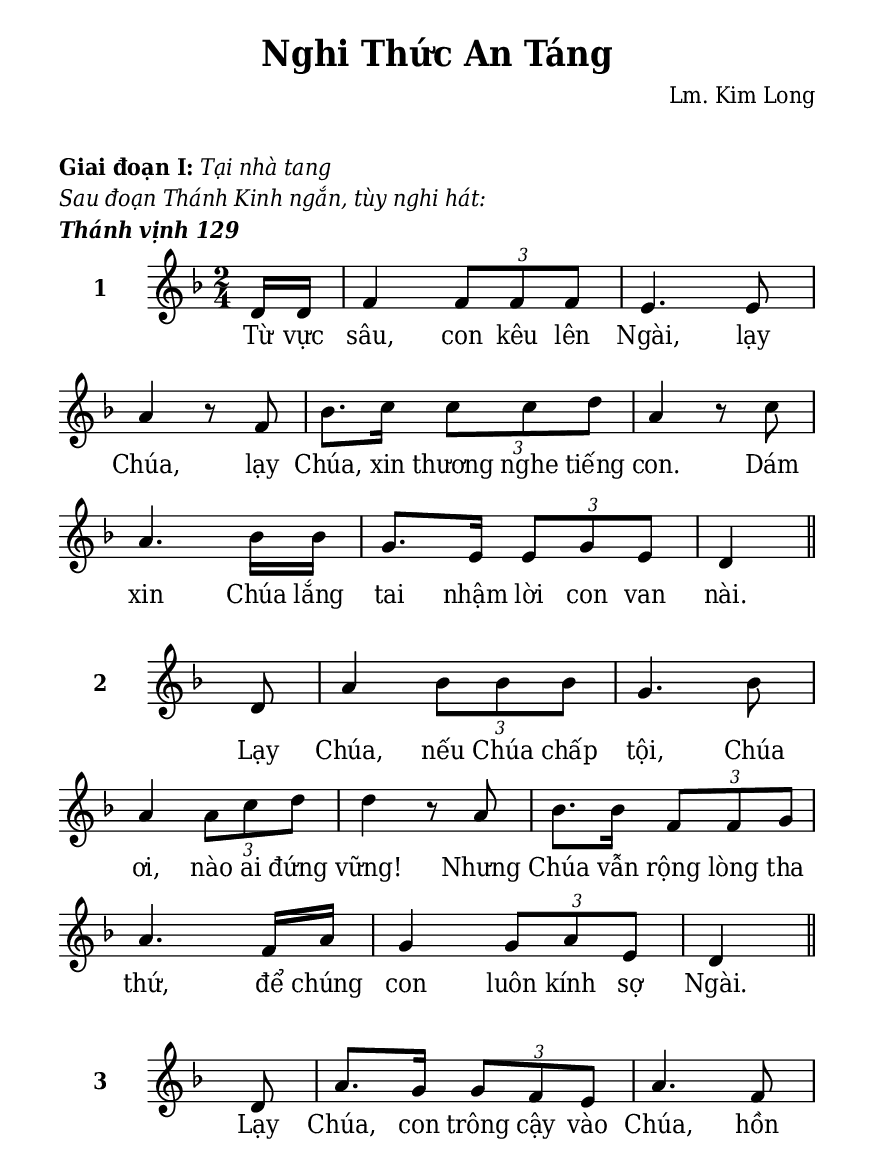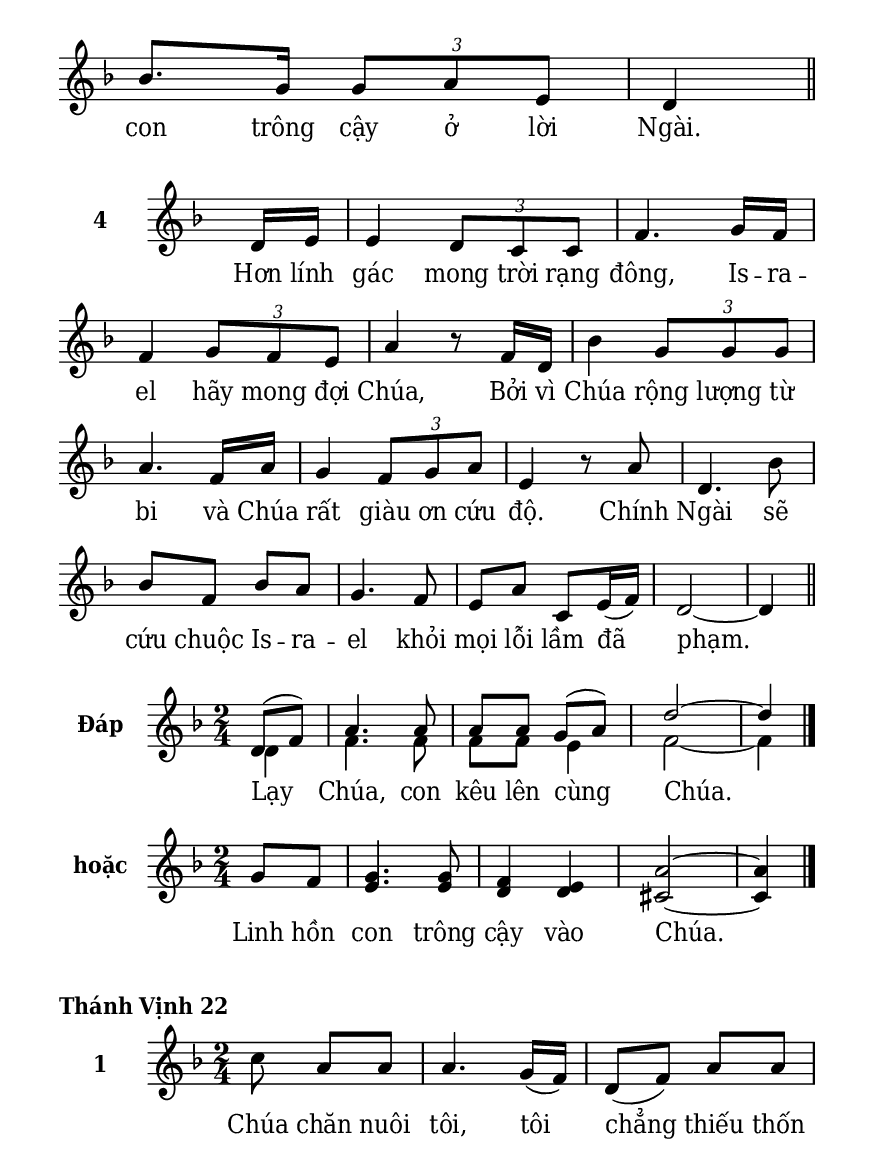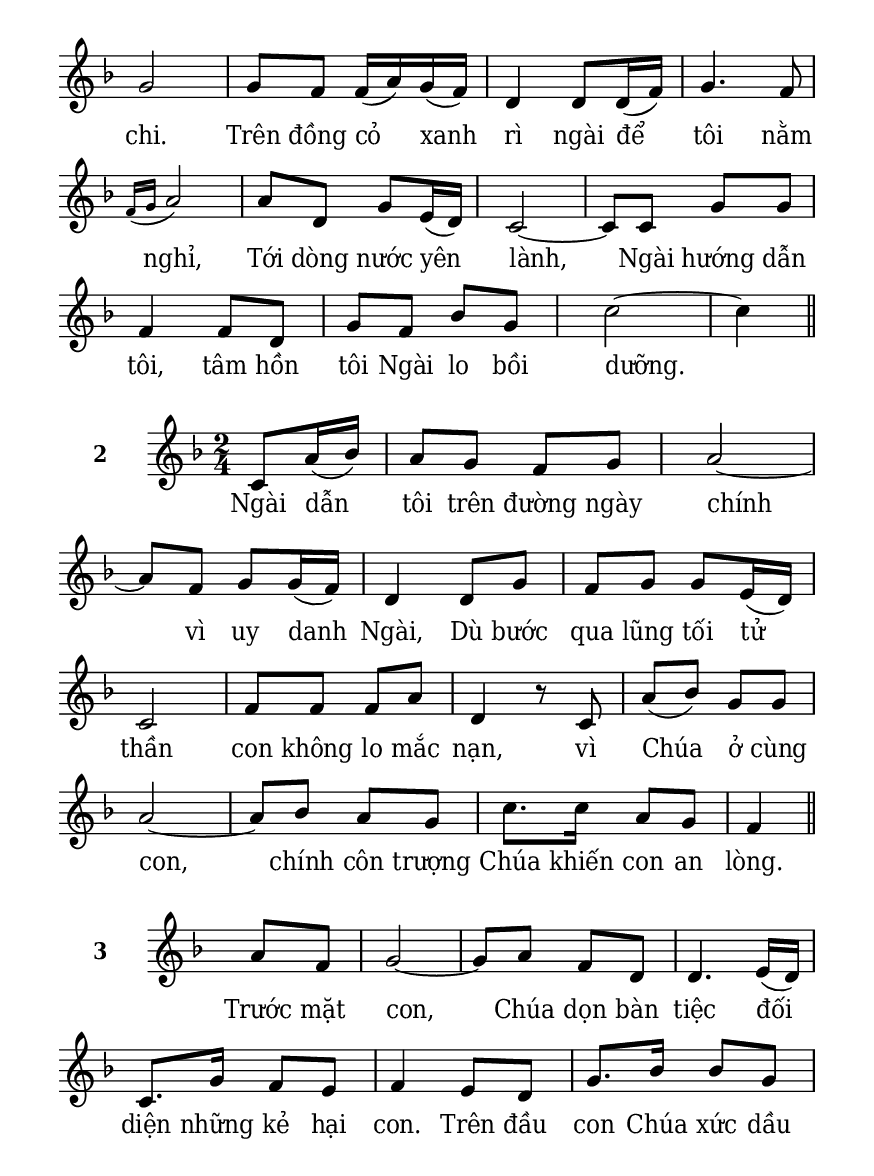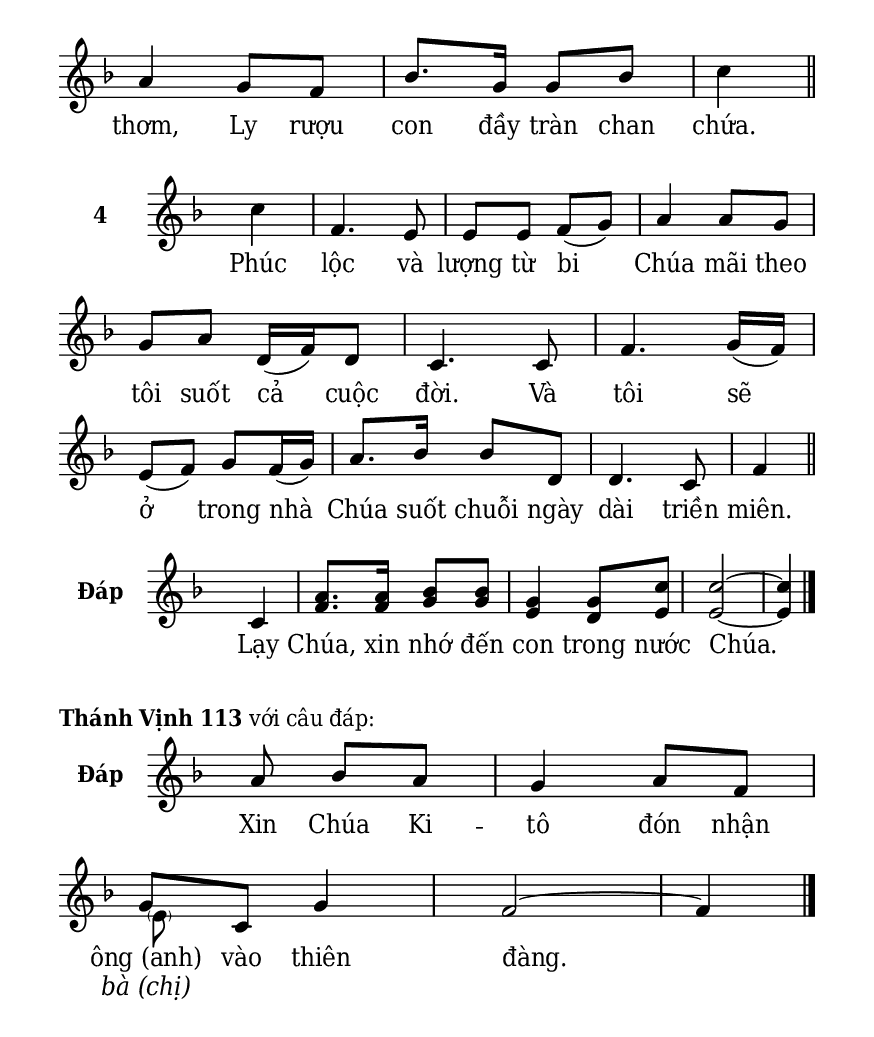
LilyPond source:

% Cài đặt chung
\version "2.22.1"
\include "english.ly"

\header {
  title = "Nghi Thức An Táng"
  composer = "Lm. Kim Long"
  %arranger = " "
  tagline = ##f
}

% Nhạc
nhacMauMot = \relative c' {
  \key f \major
  \time 2/4
  \partial 8 d16 d |
  f4 \tuplet 3/2 { f8 f f } |
  e4. e8 |
  a4 r8 f |
  bf8. c16 \tuplet 3/2 { c8 c d } |
  a4 r8 c |
  a4. bf16 bf |
  g8. e16 \tuplet 3/2 { e8 g e } |
  d4 \bar "||"
}

nhacMauHai = \relative c' {
  \key f \major
  \time 2/4
  \partial 8 d8 |
  a'4 \tuplet 3/2 { bf8 bf bf } |
  g4. bf8 |
  a4 \tuplet 3/2 { a8 c d } |
  d4 r8 a |
  bf8. bf16 \tuplet 3/2 { f8 f g } |
  a4. f16 a |
  g4 \tuplet 3/2 { g8 a e } |
  d4 \bar "||"
}

nhacMauBa = \relative c' {
  \key f \major
  \time 2/4
  \partial 8 d8 |
  a'8. g16 \tuplet 3/2 { g8 f e } |
  a4. f8 |
  bf8. g16 \tuplet 3/2 { g8 a e } |
  d4 \bar "||"
}

nhacMauBon = \relative c' {
  \key f \major
  \time 2/4
  \partial 8 d16 e |
  e4 \tuplet 3/2 { d8 c c } |
  f4. g16 f |
  f4 \tuplet 3/2 { g8 f e } |
  a4 r8 f16 d |
  bf'4 \tuplet 3/2 { g8 g g } |
  a4. f16 a |
  g4 \tuplet 3/2 { f8 g a } |
  e4 r8 a |
  d,4. bf'8 |
  bf f bf a |
  g4. f8 |
  e a c, e16 (f) |
  d2 ~ |
  d4 \bar "||"
}

nhacMauNam = \relative c' {
  \key f \major
  \time 2/4
  \partial 4
  <<
    {
      \voiceOne
      d8 (f) |
      a4. a8 |
       a a g (a) |
       d2 ~ |
       d4 \bar "|."
    }
    \new Voice = "splitpart" {
      \voiceTwo
      \once \override NoteColumn.force-hshift = #1 d,4 |
      f4. f8 |
      f f
      \once \override NoteColumn.force-hshift = #1 e4 |
      f2 ~ |
      f4
    }
  >>
}

nhacMauSau = \relative c'' {
  \key f \major
  \time 2/4
  \partial 4 g8 f |
  <<
    {
      g4. g8 |
      f4 e |
      a2 ~ |
      a4 \bar "|."
    }
    {
      e4. e8 |
      d4 d |
      cs2 ~ |
      cs4
    }
  >>
}

nhacMauBay = \relative c'' {
  \key f \major
  \time 2/4
  \partial 4. c8 a a |
  a4. g16 (f) |
  d8 (f) a a |
  g2 |
  g8 f f16 (a) g (f) |
  d4 d8 d16 (f) |
  g4. f8 |
  \slashedGrace { f16 (g } a2) |
  a8 d, g e16 (d) |
  c2 ~ |
  c8 c g' g |
  f4 f8 d |
  g f bf g |
  c2 ~ |
  c4 \bar "||"
}

nhacMauTam = \relative c'' {
  \key f \major
  \time 2/4
  \partial 4 c,8 a'16 (bf) |
  a8 g f g |
  a2 ~ |
  a8 f g g16 (f) |
  d4 d8 g |
  f g g e16 (d) |
  c2 |
  f8 f f a |
  d,4 r8 c |
  a' (bf) g g |
  a2 ~ |
  a8 bf a g |
  c8. c16 a8 g |
  f4 \bar "||"
}

nhacMauChin = \relative c'' {
  \key f \major
  \time 2/4
  \partial 4 a8 f |
  g2 ~ |
  g8 a f d |
  d4. e16 (d) |
  c8. g'16 f8 e |
  f4 e8 d |
  g8. bf16 bf8 g |
  a4 g8 f |
  bf8. g16 g8 bf |
  c4 \bar "||"
}

nhacMauMuoi = \relative c'' {
  \key f \major
  \time 2/4
  \partial 4 c4 |
  f,4. e8 |
  e e f (g) |
  a4 a8 g |
  g a d,16 (f) d8 |
  c4. c8 |
  f4. g16 (f) |
  e8 (f) g f16 (g) |
  a8. bf16 bf8 d, |
  d4. c8 |
  f4 \bar "||"
}

nhacMauMuoiMot = \relative c' {
  \key f \major
  \time 2/4
  \partial 4 c4 |
  <<
    {
      a'8. a16 bf8 bf |
      g4 g8 c |
      c2 ~ |
      c4 \bar "|."
    }
    {
      f,8. f16 g8 g |
      e4 d8 e |
      e2 ~ |
      e4
    }
  >>
}

nhacMauMuoiHai = \relative c'' {
  \key f \major
  \time 2/4
  \partial 4. a8 bf a |
  g4 a8 f |
  <<
    {
      \voiceOne
      g8
    }
    \new Voice = "splitpart" {
      \voiceTwo
      \once \override NoteColumn.force-hshift = #1
      \parenthesize
      e
    }
  >>
  c8 g'4 |
  f2 ~ |
  f4 \bar "|."
}

nhacMauMuoiBa = \relative c'' {
  
}

nhacMauMuoiBon = \relative c'' {
  
}

% Lời
loiMauMot = \lyricmode {
  Từ vực sâu, con kêu lên Ngài, lạy Chúa,
  lạy Chúa, xin thương nghe tiếng con.
  Dám xin Chúa lắng tai nhậm lời con van nài.
}

loiMauHai = \lyricmode {
  Lạy Chúa, nếu Chúa chấp tội, Chúa ơi,
  nào ai đứng vững!
  Nhưng Chúa vẫn rộng lòng tha thứ,
  để chúng con luôn kính sợ Ngài.
}

loiMauBa = \lyricmode {
  Lạy Chúa, con trông cậy vào Chúa,
  hồn con trông cậy ở lời Ngài.
  Hồn con mong đợi Chúa hơn lính gác mong trời rạng đông.
}

loiMauBon = \lyricmode {
  Hơn lính gác mong trời rạng đông,
  Is -- ra -- el hãy mong đợi Chúa,
  Bởi vì Chúa rộng lượng từ bi
  và Chúa rất giàu ơn cứu độ.
  Chính Ngài sẽ cứu chuộc Is -- ra -- el
  khỏi mọi lỗi lầm đã phạm.
}

loiMauNam = \lyricmode {
  Lạy Chúa, con kêu lên cùng Chúa.
}

loiMauSau = \lyricmode {
  Linh hồn con trông cậy vào Chúa.
}

loiMauBay = \lyricmode {
  Chúa chăn nuôi tôi, tôi chẳng thiếu thốn chi.
  Trên đồng cỏ xanh rì ngài để tôi nằm nghỉ,
  Tới dòng nước yên lành,
  Ngài hướng dẫn tôi, tâm hồn tôi Ngài lo bồi dưỡng.
}

loiMauTam = \lyricmode {
  Ngài dẫn tôi trên đường ngày chính vì uy danh Ngài,
  Dù bước qua lũng tối tử thần
  con không lo mắc nạn,
  vì Chúa ở cùng con,
  chính côn trượng Chúa khiến con an lòng.
}

loiMauChin = \lyricmode {
  Trước mặt con, Chúa dọn bàn tiệc đối diện những kẻ hại con.
  Trên đầu con Chúa xức dầu thơm,
  Ly rượu con đầy tràn chan chứa.
}

loiMauMuoi = \lyricmode {
  Phúc lộc và lượng từ bi Chúa mãi theo tôi suốt cả cuộc đời.
  Và tôi sẽ ở trong nhà Chúa suốt chuỗi ngày dài triền miên.
}

loiMauMuoiMot = \lyricmode {
  Lạy Chúa, xin nhớ đến con trong nước Chúa.
}

loiMauMuoiHai = \lyricmode {
  Xin Chúa Ki -- tô đón nhận
  <<
  { "ông (anh)" }
  \new Lyrics {
	  \set associatedVoice = "beSop"
	  \override Lyrics.LyricText.font-shape = #'italic
	  "bà (chị)"
	}
  >>
  vào thiên đàng.
}

loiMauMuoiBa = \lyricmode {
  
}

loiMauMuoiBon = \lyricmode {
  
}

% Dàn trang
\paper {
  #(set-paper-size "a5")
  top-margin = 10\mm
  bottom-margin = 10\mm
  left-margin = 10\mm
  right-margin = 10\mm
  indent = #0
  #(define fonts
	 (make-pango-font-tree "Deja Vu Serif Condensed"
	 		       "Deja Vu Serif Condensed"
			       "Deja Vu Serif Condensed"
			       (/ 20 20)))
  print-page-number = ##f
}

\markup {
  \vspace #2
  \column {
    \left-align {
      \line {
        \bold "Giai đoạn I:" \normal-text \italic "Tại nhà tang"
      }
      \line {
        \italic "Sau đoạn Thánh Kinh ngắn, tùy nghi hát:"
      }
      \line {
        \bold \italic "Thánh vịnh 129"
      }
    }
  }
}

\score {
  <<
    \new Staff \with {
      instrumentName = \markup { \bold "1" }} <<
        \clef treble
        \new Voice = beSop {
          \nhacMauMot
        }
      \new Lyrics \lyricsto beSop \loiMauMot
    >>
  >>
  \layout {
    indent = 15
    \override Lyrics.LyricSpace.minimum-distance = #0.6
    \override Score.BarNumber.break-visibility = ##(#f #f #f)
    \override Score.SpacingSpanner.uniform-stretching = ##t
    ragged-last = ##f
  }
}

\score {
  <<
    \new Staff \with {
      instrumentName = \markup { \bold "2" }} <<
        \clef treble
        \new Voice = beSop {
          \nhacMauHai
        }
      \new Lyrics \lyricsto beSop \loiMauHai
    >>
  >>
  \layout {
    indent = 15
    \override Staff.TimeSignature.transparent = ##t
    \override Lyrics.LyricSpace.minimum-distance = #0.7
    \override Score.BarNumber.break-visibility = ##(#f #f #f)
    \override Score.SpacingSpanner.uniform-stretching = ##t
    \override LyricHyphen.minimum-distance = #1.5
    ragged-last = ##f
  }
}

\score {
  <<
    \new Staff \with {
      instrumentName = \markup { \bold "3" }} <<
        \clef treble
        \new Voice = beSop {
          \nhacMauBa
        }
      \new Lyrics \lyricsto beSop \loiMauBa
    >>
  >>
  \layout {
    indent = 15
    \override Staff.TimeSignature.transparent = ##t
    \override Lyrics.LyricSpace.minimum-distance = #0.6
    \override Score.BarNumber.break-visibility = ##(#f #f #f)
    \override Score.SpacingSpanner.uniform-stretching = ##t
    ragged-last = ##f
  }
}

\score {
  <<
    \new Staff \with {
      instrumentName = \markup { \bold "4" }} <<
        \clef treble
        \new Voice = beSop {
          \nhacMauBon
        }
      \new Lyrics \lyricsto beSop \loiMauBon
    >>
  >>
  \layout {
    indent = 15
    \override Staff.TimeSignature.transparent = ##t
    \override Lyrics.LyricSpace.minimum-distance = #0.7
    \override LyricHyphen.minimum-distance = #1
    \override Score.BarNumber.break-visibility = ##(#f #f #f)
    \override Score.SpacingSpanner.uniform-stretching = ##t
    ragged-last = ##f
  }
}

\score {
  <<
    \new Staff \with {
      instrumentName = \markup { \bold "Đáp" }} <<
        \clef treble
        \new Voice = beSop {
          \nhacMauNam
        }
      \new Lyrics \lyricsto beSop \loiMauNam
    >>
  >>
  \layout {
    indent = 15
    \override Lyrics.LyricSpace.minimum-distance = #0.7
    \override Score.BarNumber.break-visibility = ##(#f #f #f)
    \override Score.SpacingSpanner.uniform-stretching = ##t
    ragged-last = ##f
  }
}

\score {
  <<
    \new Staff \with {
      instrumentName = \markup { \bold "hoặc" }} <<
        \clef treble
        \new Voice = beSop {
          \nhacMauSau
        }
      \new Lyrics \lyricsto beSop \loiMauSau
    >>
  >>
  \layout {
    indent = 15
    \override Lyrics.LyricSpace.minimum-distance = #0.7
    \override Score.BarNumber.break-visibility = ##(#f #f #f)
    \override Score.SpacingSpanner.uniform-stretching = ##t
    ragged-last = ##f
  }
}

\markup {
  \vspace #2
  \bold "Thánh Vịnh 22"
}

\score {
  <<
    \new Staff \with {
      instrumentName = \markup { \bold "1" }} <<
        \clef treble
        \new Voice = beSop {
          \nhacMauBay
        }
      \new Lyrics \lyricsto beSop \loiMauBay
    >>
  >>
  \layout {
    indent = 15
    \override Lyrics.LyricSpace.minimum-distance = #0.7
    \override Score.BarNumber.break-visibility = ##(#f #f #f)
    \override Score.SpacingSpanner.uniform-stretching = ##t
    ragged-last = ##f
  }
}

\score {
  <<
    \new Staff \with {
      instrumentName = \markup { \bold "2" }} <<
        \clef treble
        \new Voice = beSop {
          \nhacMauTam
        }
      \new Lyrics \lyricsto beSop \loiMauTam
    >>
  >>
  \layout {
    indent = 15
    \override Lyrics.LyricSpace.minimum-distance = #0.8
    \override Score.BarNumber.break-visibility = ##(#f #f #f)
    \override Score.SpacingSpanner.uniform-stretching = ##t
    ragged-last = ##f
  }
}

\score {
  <<
    \new Staff \with {
      instrumentName = \markup { \bold "3" }} <<
        \clef treble
        \new Voice = beSop {
          \nhacMauChin
        }
      \new Lyrics \lyricsto beSop \loiMauChin
    >>
  >>
  \layout {
    indent = 15
    \override Staff.TimeSignature.transparent = ##t
    \override Lyrics.LyricSpace.minimum-distance = #0.8
    \override Score.BarNumber.break-visibility = ##(#f #f #f)
    \override Score.SpacingSpanner.uniform-stretching = ##t
    ragged-last = ##f
  }
}

\score {
  <<
    \new Staff \with {
      instrumentName = \markup { \bold "4" }} <<
        \clef treble
        \new Voice = beSop {
          \nhacMauMuoi
        }
      \new Lyrics \lyricsto beSop \loiMauMuoi
    >>
  >>
  \layout {
    indent = 15
    \override Staff.TimeSignature.transparent = ##t
    \override Lyrics.LyricSpace.minimum-distance = #0.8
    \override Score.BarNumber.break-visibility = ##(#f #f #f)
    \override Score.SpacingSpanner.uniform-stretching = ##t
    ragged-last = ##f
  }
}

\score {
  <<
    \new Staff \with {
      instrumentName = \markup { \bold "Đáp" }} <<
        \clef treble
        \new Voice = beSop {
          \nhacMauMuoiMot
        }
      \new Lyrics \lyricsto beSop \loiMauMuoiMot
    >>
  >>
  \layout {
    indent = 15
    \override Staff.TimeSignature.transparent = ##t
    \override Lyrics.LyricSpace.minimum-distance = #0.8
    \override Score.BarNumber.break-visibility = ##(#f #f #f)
    \override Score.SpacingSpanner.uniform-stretching = ##t
    ragged-last = ##f
  }
}

\markup {
  \vspace #2
  \bold "Thánh Vịnh 113" \normal-text "với câu đáp:"
}

\score {
  <<
    \new Staff \with {
      instrumentName = \markup { \bold "Đáp" }} <<
        \clef treble
        \new Voice = beSop {
          \nhacMauMuoiHai
        }
      \new Lyrics \lyricsto beSop \loiMauMuoiHai
    >>
  >>
  \layout {
    indent = 15
    \override Staff.TimeSignature.transparent = ##t
    \override Lyrics.LyricSpace.minimum-distance = #0.8
    \override Score.BarNumber.break-visibility = ##(#f #f #f)
    \override Score.SpacingSpanner.uniform-stretching = ##t
    ragged-last = ##f
  }
}
